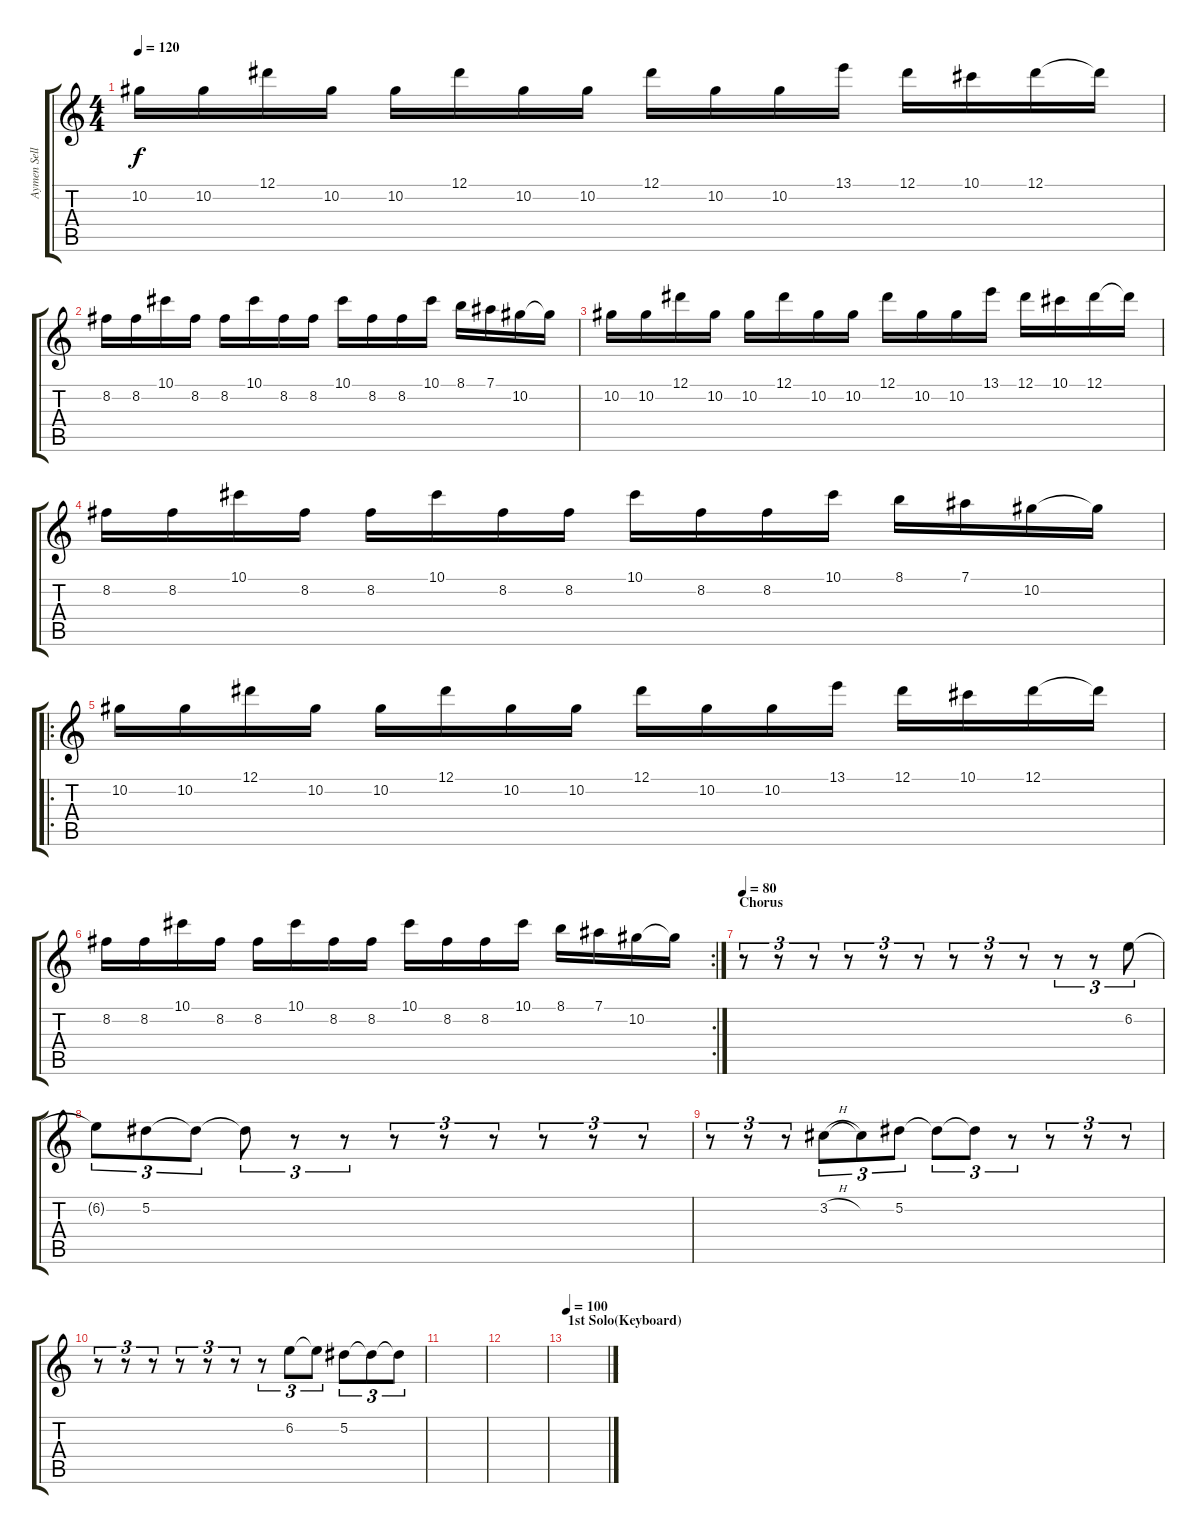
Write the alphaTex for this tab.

\track ("Aymen Sellmi" "Aymen Sell") {instrument overdrivenguitar}
\staff {score tabs}
\tuning (Eb4 Bb3 Gb3 Db3 Ab2 Eb2) {hide}
\ts (4 4)
\tempo 120
\clef g2
\ks c
10.2.16{dy f} 10.2.16 12.1.16 10.2.16 10.2.16 12.1.16 10.2.16 10.2.16 12.1.16 10.2.16 10.2.16 13.1.16 12.1.16 10.1.16 12.1.16 12.1{t}.16 |
8.2.16 8.2.16 10.1.16 8.2.16 8.2.16 10.1.16 8.2.16 8.2.16 10.1.16 8.2.16 8.2.16 10.1.16 8.1.16 7.1.16 10.2.16 10.2{t}.16 |
10.2.16 10.2.16 12.1.16 10.2.16 10.2.16 12.1.16 10.2.16 10.2.16 12.1.16 10.2.16 10.2.16 13.1.16 12.1.16 10.1.16 12.1.16 12.1{t}.16 |
8.2.16 8.2.16 10.1.16 8.2.16 8.2.16 10.1.16 8.2.16 8.2.16 10.1.16 8.2.16 8.2.16 10.1.16 8.1.16 7.1.16 10.2.16 10.2{t}.16 |
\ro
10.2.16 10.2.16 12.1.16 10.2.16 10.2.16 12.1.16 10.2.16 10.2.16 12.1.16 10.2.16 10.2.16 13.1.16 12.1.16 10.1.16 12.1.16 12.1{t}.16 |
\rc 2
8.2.16 8.2.16 10.1.16 8.2.16 8.2.16 10.1.16 8.2.16 8.2.16 10.1.16 8.2.16 8.2.16 10.1.16 8.1.16 7.1.16 10.2.16 10.2{t}.16 |
\section ("" "Chorus")
\tempo 80
r.8{tu (3 2)} r.8{tu (3 2)} r.8{tu (3 2)} r.8{tu (3 2)} r.8{tu (3 2)} r.8{tu (3 2)} r.8{tu (3 2)} r.8{tu (3 2)} r.8{tu (3 2)} r.8{tu (3 2)} r.8{tu (3 2)} 6.2.8{tu (3 2)} |
6.2{t}.8{tu (3 2)} 5.2.8{tu (3 2)} 5.2{t}.8{tu (3 2)} 5.2{t}.8{tu (3 2)} r.8{tu (3 2)} r.8{tu (3 2)} r.8{tu (3 2)} r.8{tu (3 2)} r.8{tu (3 2)} r.8{tu (3 2)} r.8{tu (3 2)} r.8{tu (3 2)} |
r.8{tu (3 2)} r.8{tu (3 2)} r.8{tu (3 2)} 3.2{h}.8{tu (3 2)} 3.2{t}.8{tu (3 2)} 5.2.8{tu (3 2)} 5.2{t}.8{tu (3 2)} 5.2{t}.8{tu (3 2)} r.8{tu (3 2)} r.8{tu (3 2)} r.8{tu (3 2)} r.8{tu (3 2)} |
r.8{tu (3 2)} r.8{tu (3 2)} r.8{tu (3 2)} r.8{tu (3 2)} r.8{tu (3 2)} r.8{tu (3 2)} r.8{tu (3 2)} 6.2.8{tu (3 2)} 6.2{t}.8{tu (3 2)} 5.2.8{tu (3 2)} 5.2{t}.8{tu (3 2)} 5.2{t}.8{tu (3 2)} |
|
|
\section ("" "1st Solo(Keyboard)")
\tempo 100
